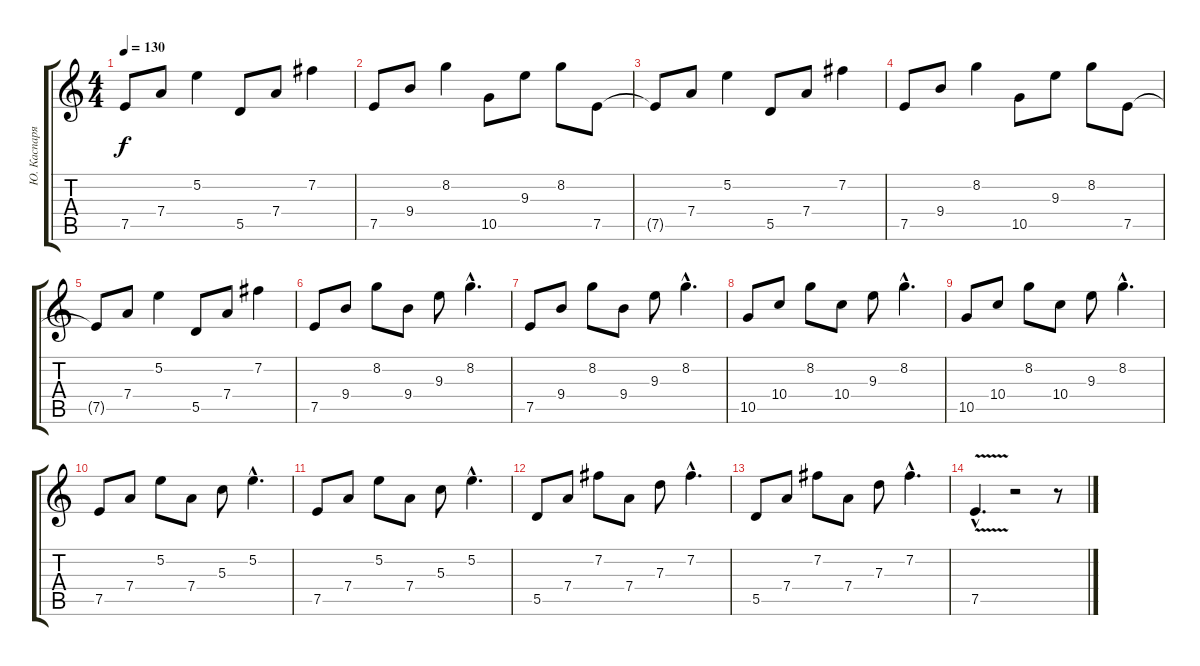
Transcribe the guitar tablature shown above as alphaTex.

\track ("Ю. Каспарян" "Ю. Каспаря") {instrument electricguitarclean}
\staff {score tabs}
\tuning (E4 B3 G3 D3 A2 E2) {hide}
\ts (4 4)
\tempo 130
\clef g2
\ks c
7.5{t}.8{dy f} 7.4.8 5.2.4 5.5.8 7.4.8 7.2.4 |
7.5.8 9.4.8 8.2.4 10.5.8 9.3.8 8.2.8 7.5.8 |
7.5{t}.8 7.4.8 5.2.4 5.5.8 7.4.8 7.2.4 |
7.5.8 9.4.8 8.2.4 10.5.8 9.3.8 8.2.8 7.5.8 |
7.5{t}.8 7.4.8 5.2.4 5.5.8 7.4.8 7.2.4 |
7.5.8 9.4.8 8.2.8 9.4.8 9.3.8 8.2{hac}.4{d} |
7.5.8 9.4.8 8.2.8 9.4.8 9.3.8 8.2{hac}.4{d} |
10.5.8 10.4.8 8.2.8 10.4.8 9.3.8 8.2{hac}.4{d} |
10.5.8 10.4.8 8.2.8 10.4.8 9.3.8 8.2{hac}.4{d} |
7.5.8 7.4.8 5.2.8 7.4.8 5.3.8 5.2{hac}.4{d} |
7.5.8 7.4.8 5.2.8 7.4.8 5.3.8 5.2{hac}.4{d} |
5.5.8 7.4.8 7.2.8 7.4.8 7.3.8 7.2{hac}.4{d} |
5.5.8 7.4.8 7.2.8 7.4.8 7.3.8 7.2{hac}.4{d} |
7.5{v hac}.4{d} r.2 r.8
